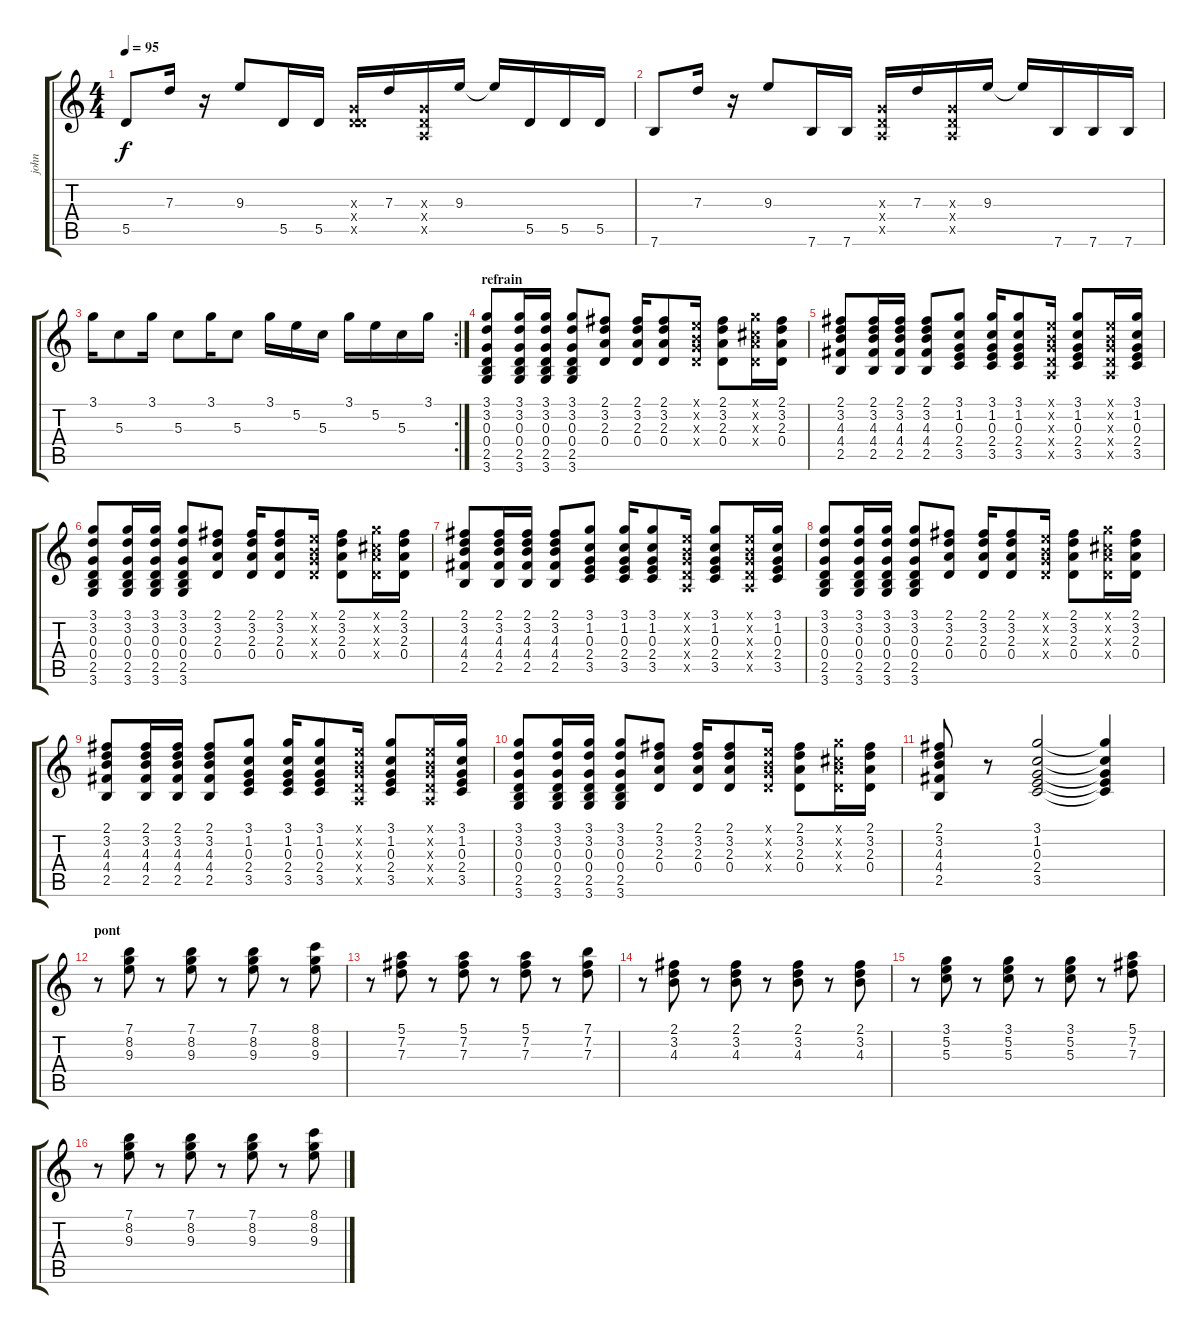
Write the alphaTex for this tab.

\track ("john" "john") {instrument distortionguitar}
\staff {score tabs}
\tuning (E4 B3 G3 D3 A2 E2) {hide}
\ts (4 4)
\tempo 95
\clef g2
\ks c
5.5.8{dy f} 7.3.16 r.16 9.3.8 5.5.16 5.5.16 (0.3{x} 0.4{x} 5.5{x}).16 7.3.16 (0.3{x} 0.4{x} 0.5{x}).16 9.3.16 9.3{t}.16 5.5.16 5.5.16 5.5.16 |
7.6.8 7.3.16 r.16 9.3.8 7.6.16 7.6.16 (0.3{x} 0.4{x} 0.5{x}).16 7.3.16 (0.3{x} 0.4{x} 0.5{x}).16 9.3.16 9.3{t}.16 7.6.16 7.6.16 7.6.16 |
\rc 2
3.1.16{instrument electricguitarclean} 5.3.8 3.1.16 5.3.8 3.1.16 5.3.8 3.1.16 5.2.16 5.3.16 3.1.16 5.2.16 5.3.16 3.1.16 |
\section ("" "refrain")
(3.1 3.2 0.3 0.4 2.5 3.6).8{instrument electricguitarclean} (3.1 3.2 0.3 0.4 2.5 3.6).16 (3.1 3.2 0.3 0.4 2.5 3.6).16 (3.1 3.2 0.3 0.4 2.5 3.6).8 (2.1 3.2 2.3 0.4).8 (2.1 3.2 2.3 0.4).16 (2.1 3.2 2.3 0.4).8 (0.1{x} 0.2{x} 0.3{x} 0.4{x}).16 (2.1 3.2 2.3 0.4).8 (3.1{x} 2.2{x} 2.3{x} 0.4{x}).16 (2.1 3.2 2.3 0.4).16 |
(2.1 3.2 4.3 4.4 2.5).8 (2.1 3.2 4.3 4.4 2.5).16 (2.1 3.2 4.3 4.4 2.5).16 (2.1 3.2 4.3 4.4 2.5).8 (3.1 1.2 0.3 2.4 3.5).8 (3.1 1.2 0.3 2.4 3.5).16 (3.1 1.2 0.3 2.4 3.5).8 (0.1{x} 0.2{x} 0.3{x} 0.4{x} 0.5{x}).16 (3.1 1.2 0.3 2.4 3.5).8 (0.1{x} 0.2{x} 0.3{x} 0.4{x} 0.5{x}).16 (3.1 1.2 0.3 2.4 3.5).16 |
(3.1 3.2 0.3 0.4 2.5 3.6).8{instrument electricguitarclean} (3.1 3.2 0.3 0.4 2.5 3.6).16 (3.1 3.2 0.3 0.4 2.5 3.6).16 (3.1 3.2 0.3 0.4 2.5 3.6).8 (2.1 3.2 2.3 0.4).8 (2.1 3.2 2.3 0.4).16 (2.1 3.2 2.3 0.4).8 (0.1{x} 0.2{x} 0.3{x} 0.4{x}).16 (2.1 3.2 2.3 0.4).8 (3.1{x} 2.2{x} 2.3{x} 0.4{x}).16 (2.1 3.2 2.3 0.4).16 |
(2.1 3.2 4.3 4.4 2.5).8 (2.1 3.2 4.3 4.4 2.5).16 (2.1 3.2 4.3 4.4 2.5).16 (2.1 3.2 4.3 4.4 2.5).8 (3.1 1.2 0.3 2.4 3.5).8 (3.1 1.2 0.3 2.4 3.5).16 (3.1 1.2 0.3 2.4 3.5).8 (0.1{x} 0.2{x} 0.3{x} 0.4{x} 0.5{x}).16 (3.1 1.2 0.3 2.4 3.5).8 (0.1{x} 0.2{x} 0.3{x} 0.4{x} 0.5{x}).16 (3.1 1.2 0.3 2.4 3.5).16 |
(3.1 3.2 0.3 0.4 2.5 3.6).8{instrument electricguitarclean} (3.1 3.2 0.3 0.4 2.5 3.6).16 (3.1 3.2 0.3 0.4 2.5 3.6).16 (3.1 3.2 0.3 0.4 2.5 3.6).8 (2.1 3.2 2.3 0.4).8 (2.1 3.2 2.3 0.4).16 (2.1 3.2 2.3 0.4).8 (0.1{x} 0.2{x} 0.3{x} 0.4{x}).16 (2.1 3.2 2.3 0.4).8 (3.1{x} 2.2{x} 2.3{x} 0.4{x}).16 (2.1 3.2 2.3 0.4).16 |
(2.1 3.2 4.3 4.4 2.5).8 (2.1 3.2 4.3 4.4 2.5).16 (2.1 3.2 4.3 4.4 2.5).16 (2.1 3.2 4.3 4.4 2.5).8 (3.1 1.2 0.3 2.4 3.5).8 (3.1 1.2 0.3 2.4 3.5).16 (3.1 1.2 0.3 2.4 3.5).8 (0.1{x} 0.2{x} 0.3{x} 0.4{x} 0.5{x}).16 (3.1 1.2 0.3 2.4 3.5).8 (0.1{x} 0.2{x} 0.3{x} 0.4{x} 0.5{x}).16 (3.1 1.2 0.3 2.4 3.5).16 |
(3.1 3.2 0.3 0.4 2.5 3.6).8{instrument electricguitarclean} (3.1 3.2 0.3 0.4 2.5 3.6).16 (3.1 3.2 0.3 0.4 2.5 3.6).16 (3.1 3.2 0.3 0.4 2.5 3.6).8 (2.1 3.2 2.3 0.4).8 (2.1 3.2 2.3 0.4).16 (2.1 3.2 2.3 0.4).8 (0.1{x} 0.2{x} 0.3{x} 0.4{x}).16 (2.1 3.2 2.3 0.4).8 (3.1{x} 2.2{x} 2.3{x} 0.4{x}).16 (2.1 3.2 2.3 0.4).16 |
(2.1 3.2 4.3 4.4 2.5).8 r.8 (3.1 1.2 0.3 2.4 3.5).2 (3.1{t} 1.2{t} 0.3{t} 2.4{t} 3.5{t}).4 |
\section ("" "pont")
r.8{instrument distortionguitar} (7.1 8.2 9.3).8 r.8 (7.1 8.2 9.3).8 r.8 (7.1 8.2 9.3).8 r.8 (8.1 8.2 9.3).8 |
r.8 (5.1 7.2 7.3).8 r.8 (5.1 7.2 7.3).8 r.8 (5.1 7.2 7.3).8 r.8 (7.1 7.2 7.3).8 |
r.8 (2.1 3.2 4.3).8 r.8 (2.1 3.2 4.3).8 r.8 (2.1 3.2 4.3).8 r.8 (2.1 3.2 4.3).8 |
r.8 (3.1 5.2 5.3).8 r.8 (3.1 5.2 5.3).8 r.8 (3.1 5.2 5.3).8 r.8 (5.1 7.2 7.3).8 |
r.8{instrument distortionguitar} (7.1 8.2 9.3).8 r.8 (7.1 8.2 9.3).8 r.8 (7.1 8.2 9.3).8 r.8 (8.1 8.2 9.3).8
